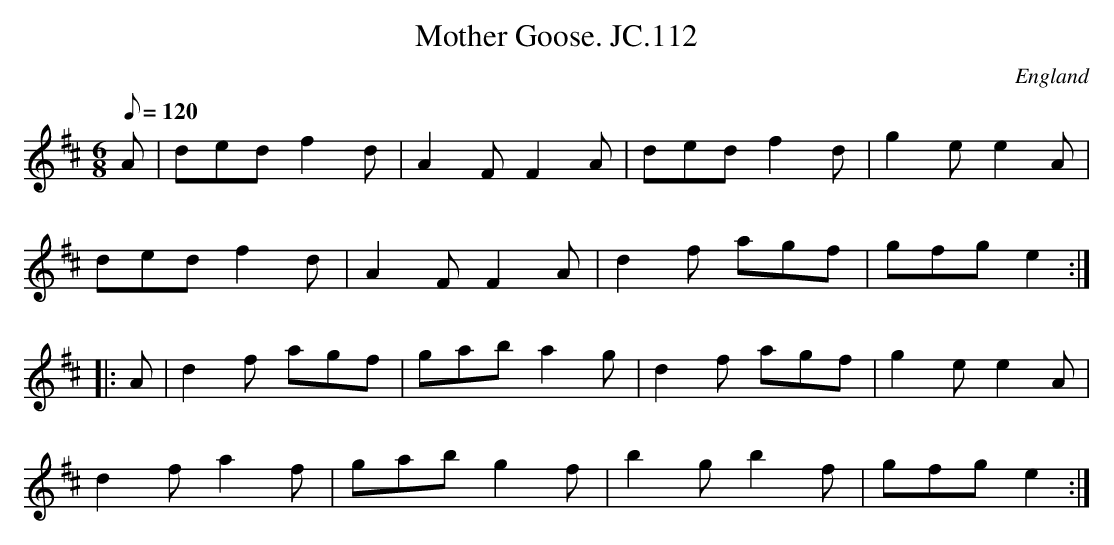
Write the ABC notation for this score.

X:1
T:Mother Goose. JC.112
M:6/8
L:1/8
Q:120
O:England
K:D
A|dedf2d|A2FF2A|dedf2d|g2ee2A|!
dedf2d|A2FF2A|d2f agf|gfge2:|!
|:A|d2f agf|gaba2g|d2f agf|g2ee2A|!
d2fa2f|gabg2f|b2gb2f|gfge2:|]
